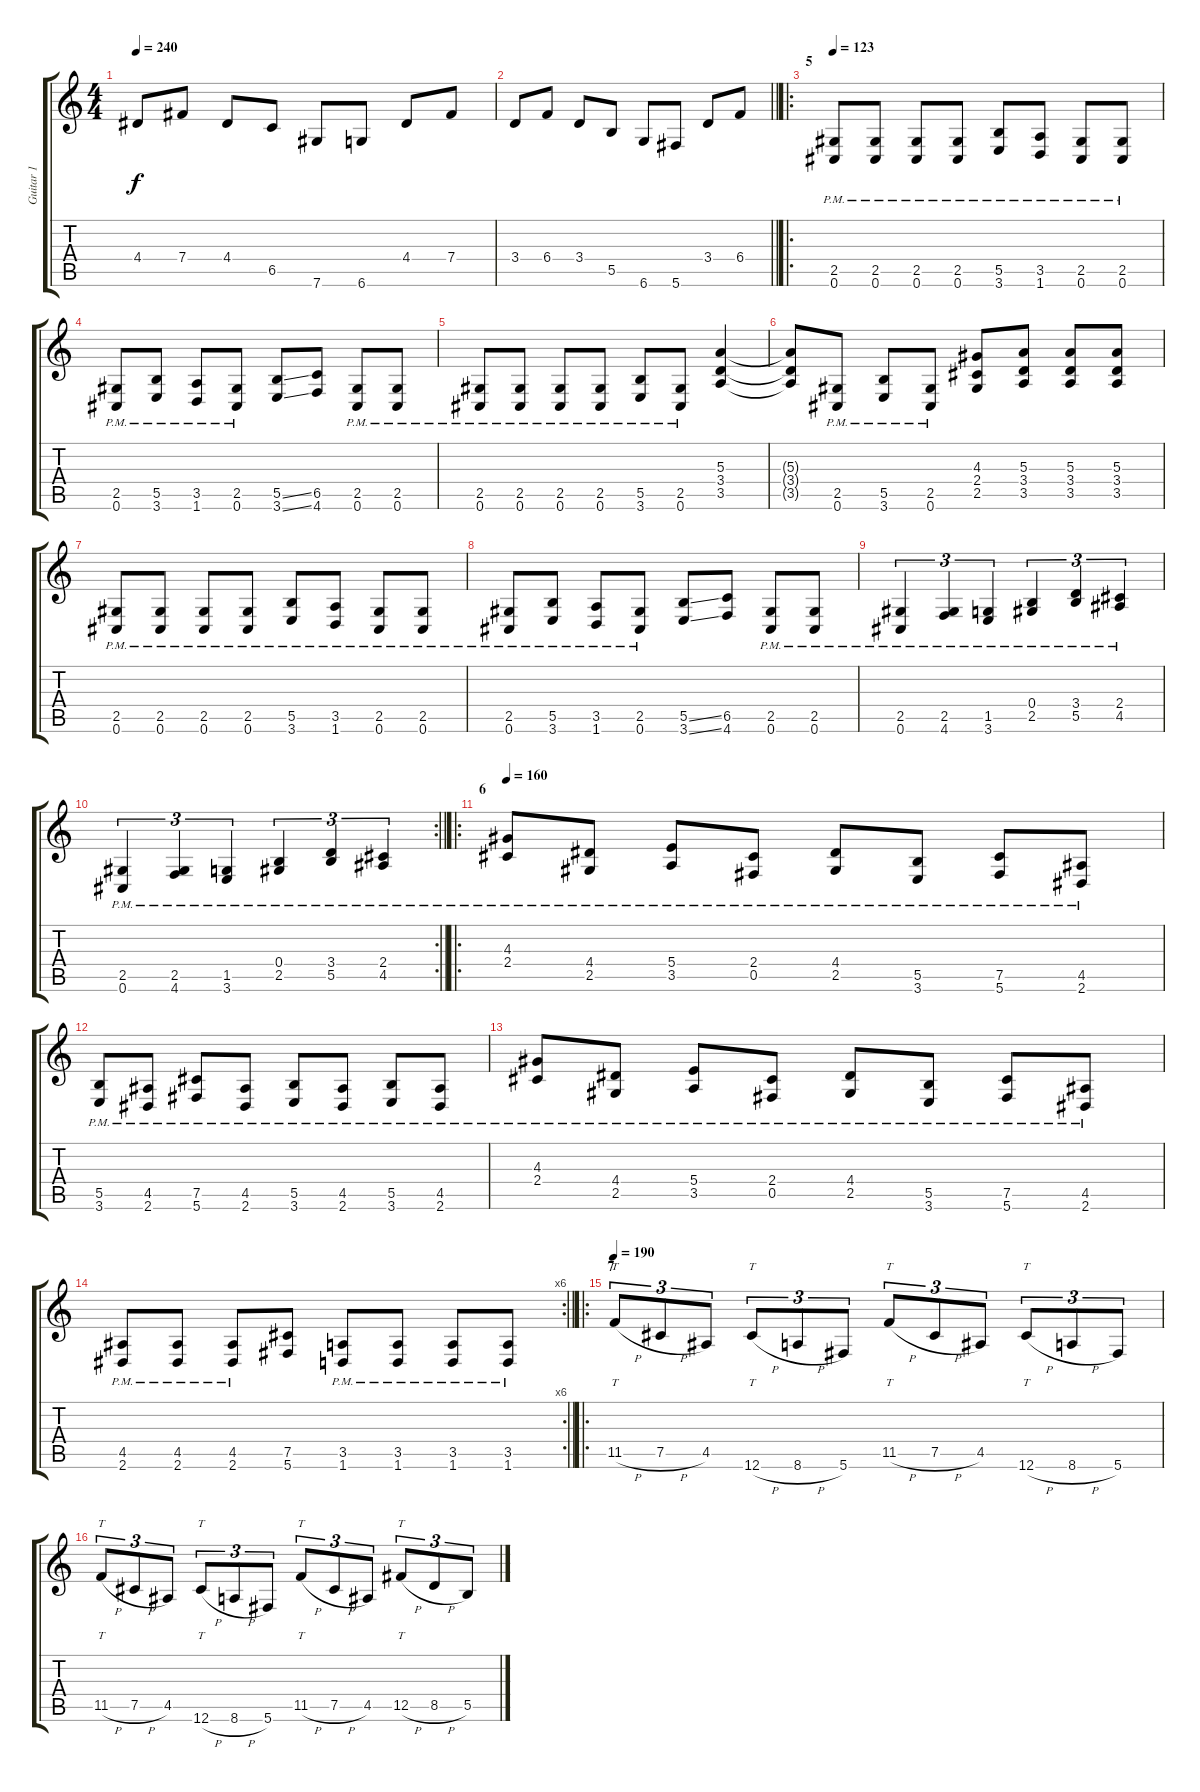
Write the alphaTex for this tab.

\track ("Guitar 1" "Guitar 1") {instrument distortionguitar}
\staff {score tabs}
\tuning (Db4 Ab3 E3 B2 Gb2 Db2) {hide}
\ts (4 4)
\tempo 240
\clef g2
\ks c
4.4.8{dy f} 7.4.8 4.4.8 6.5.8 7.6.8 6.6.8 4.4.8 7.4.8 |
\barLineRight lightlight
3.4.8 6.4.8 3.4.8 5.5.8 6.6.8 5.6.8 3.4.8 6.4.8 |
\ro
\section ("" "5")
\tempo 123
(2.5{pm} 0.6{pm}).8 (2.5{pm} 0.6{pm}).8 (2.5{pm} 0.6{pm}).8 (2.5{pm} 0.6{pm}).8 (5.5{pm} 3.6{pm}).8 (3.5{pm} 1.6{pm}).8 (2.5{pm} 0.6{pm}).8 (2.5{pm} 0.6{pm}).8 |
(2.5{pm} 0.6{pm}).8 (5.5{pm} 3.6{pm}).8 (3.5{pm} 1.6{pm}).8 (2.5{pm} 0.6{pm}).8 (5.5{ss} 3.6{ss}).8 (6.5 4.6).8 (2.5{pm} 0.6{pm}).8 (2.5{pm} 0.6{pm}).8 |
(2.5{pm} 0.6{pm}).8 (2.5{pm} 0.6{pm}).8 (2.5{pm} 0.6{pm}).8 (2.5{pm} 0.6{pm}).8 (5.5{pm} 3.6{pm}).8 (2.5{pm} 0.6{pm}).8 (5.3 3.4 3.5).4 |
(5.3{t} 3.4{t} 3.5{t}).8 (2.5{pm} 0.6{pm}).8 (5.5{pm} 3.6{pm}).8 (2.5{pm} 0.6{pm}).8 (4.3 2.4 2.5).8 (5.3 3.4 3.5).8 (5.3 3.4 3.5).8 (5.3 3.4 3.5).8 |
(2.5{pm} 0.6{pm}).8 (2.5{pm} 0.6{pm}).8 (2.5{pm} 0.6{pm}).8 (2.5{pm} 0.6{pm}).8 (5.5{pm} 3.6{pm}).8 (3.5{pm} 1.6{pm}).8 (2.5{pm} 0.6{pm}).8 (2.5{pm} 0.6{pm}).8 |
(2.5{pm} 0.6{pm}).8 (5.5{pm} 3.6{pm}).8 (3.5{pm} 1.6{pm}).8 (2.5{pm} 0.6{pm}).8 (5.5{ss} 3.6{ss}).8 (6.5 4.6).8 (2.5{pm} 0.6{pm}).8 (2.5{pm} 0.6{pm}).8 |
(2.5{pm} 0.6{pm}).4{tu (3 2)} (2.5{pm} 4.6{pm}).4{tu (3 2)} (1.5{pm} 3.6{pm}).4{tu (3 2)} (0.4{pm} 2.5{pm}).4{tu (3 2)} (3.4{pm} 5.5{pm}).4{tu (3 2)} (2.4{pm} 4.5{pm}).4{tu (3 2)} |
\rc 2
\barLineRight lightlight
(2.5{pm} 0.6{pm}).4{tu (3 2)} (2.5{pm} 4.6{pm}).4{tu (3 2)} (1.5{pm} 3.6{pm}).4{tu (3 2)} (0.4{pm} 2.5{pm}).4{tu (3 2)} (3.4{pm} 5.5{pm}).4{tu (3 2)} (2.4{pm} 4.5{pm}).4{tu (3 2)} |
\ro
\section ("" "6")
\tempo 160
(4.3{pm} 2.4{pm}).8 (4.4{pm} 2.5{pm}).8 (5.4{pm} 3.5{pm}).8 (2.4{pm} 0.5{pm}).8 (4.4{pm} 2.5{pm}).8 (5.5{pm} 3.6{pm}).8 (7.5{pm} 5.6{pm}).8 (4.5{pm} 2.6{pm}).8 |
(5.5{pm} 3.6{pm}).8 (4.5{pm} 2.6{pm}).8 (7.5{pm} 5.6{pm}).8 (4.5{pm} 2.6{pm}).8 (5.5{pm} 3.6{pm}).8 (4.5{pm} 2.6{pm}).8 (5.5{pm} 3.6{pm}).8 (4.5{pm} 2.6{pm}).8 |
(4.3{pm} 2.4{pm}).8 (4.4{pm} 2.5{pm}).8 (5.4{pm} 3.5{pm}).8 (2.4{pm} 0.5{pm}).8 (4.4{pm} 2.5{pm}).8 (5.5{pm} 3.6{pm}).8 (7.5{pm} 5.6{pm}).8 (4.5{pm} 2.6{pm}).8 |
\rc 6
\barLineRight lightlight
(4.5{pm} 2.6{pm}).8 (4.5{pm} 2.6{pm}).8 (4.5{pm} 2.6{pm}).8 (7.5 5.6).8 (3.5{pm} 1.6{pm}).8 (3.5{pm} 1.6{pm}).8 (3.5{pm} 1.6{pm}).8 (3.5{pm} 1.6{pm}).8 |
\ro
\section ("" "7")
\tempo 190
11.5{h}.8{tt tu (3 2)} 7.5{h}.8{tu (3 2)} 4.5.8{tu (3 2)} 12.6{h}.8{tt tu (3 2)} 8.6{h}.8{tu (3 2)} 5.6.8{tu (3 2)} 11.5{h}.8{tt tu (3 2)} 7.5{h}.8{tu (3 2)} 4.5.8{tu (3 2)} 12.6{h}.8{tt tu (3 2)} 8.6{h}.8{tu (3 2)} 5.6.8{tu (3 2)} |
11.5{h}.8{tt tu (3 2)} 7.5{h}.8{tu (3 2)} 4.5.8{tu (3 2)} 12.6{h}.8{tt tu (3 2)} 8.6{h}.8{tu (3 2)} 5.6.8{tu (3 2)} 11.5{h}.8{tt tu (3 2)} 7.5{h}.8{tu (3 2)} 4.5.8{tu (3 2)} 12.5{h}.8{tt tu (3 2)} 8.5{h}.8{tu (3 2)} 5.5.8{tu (3 2)}
